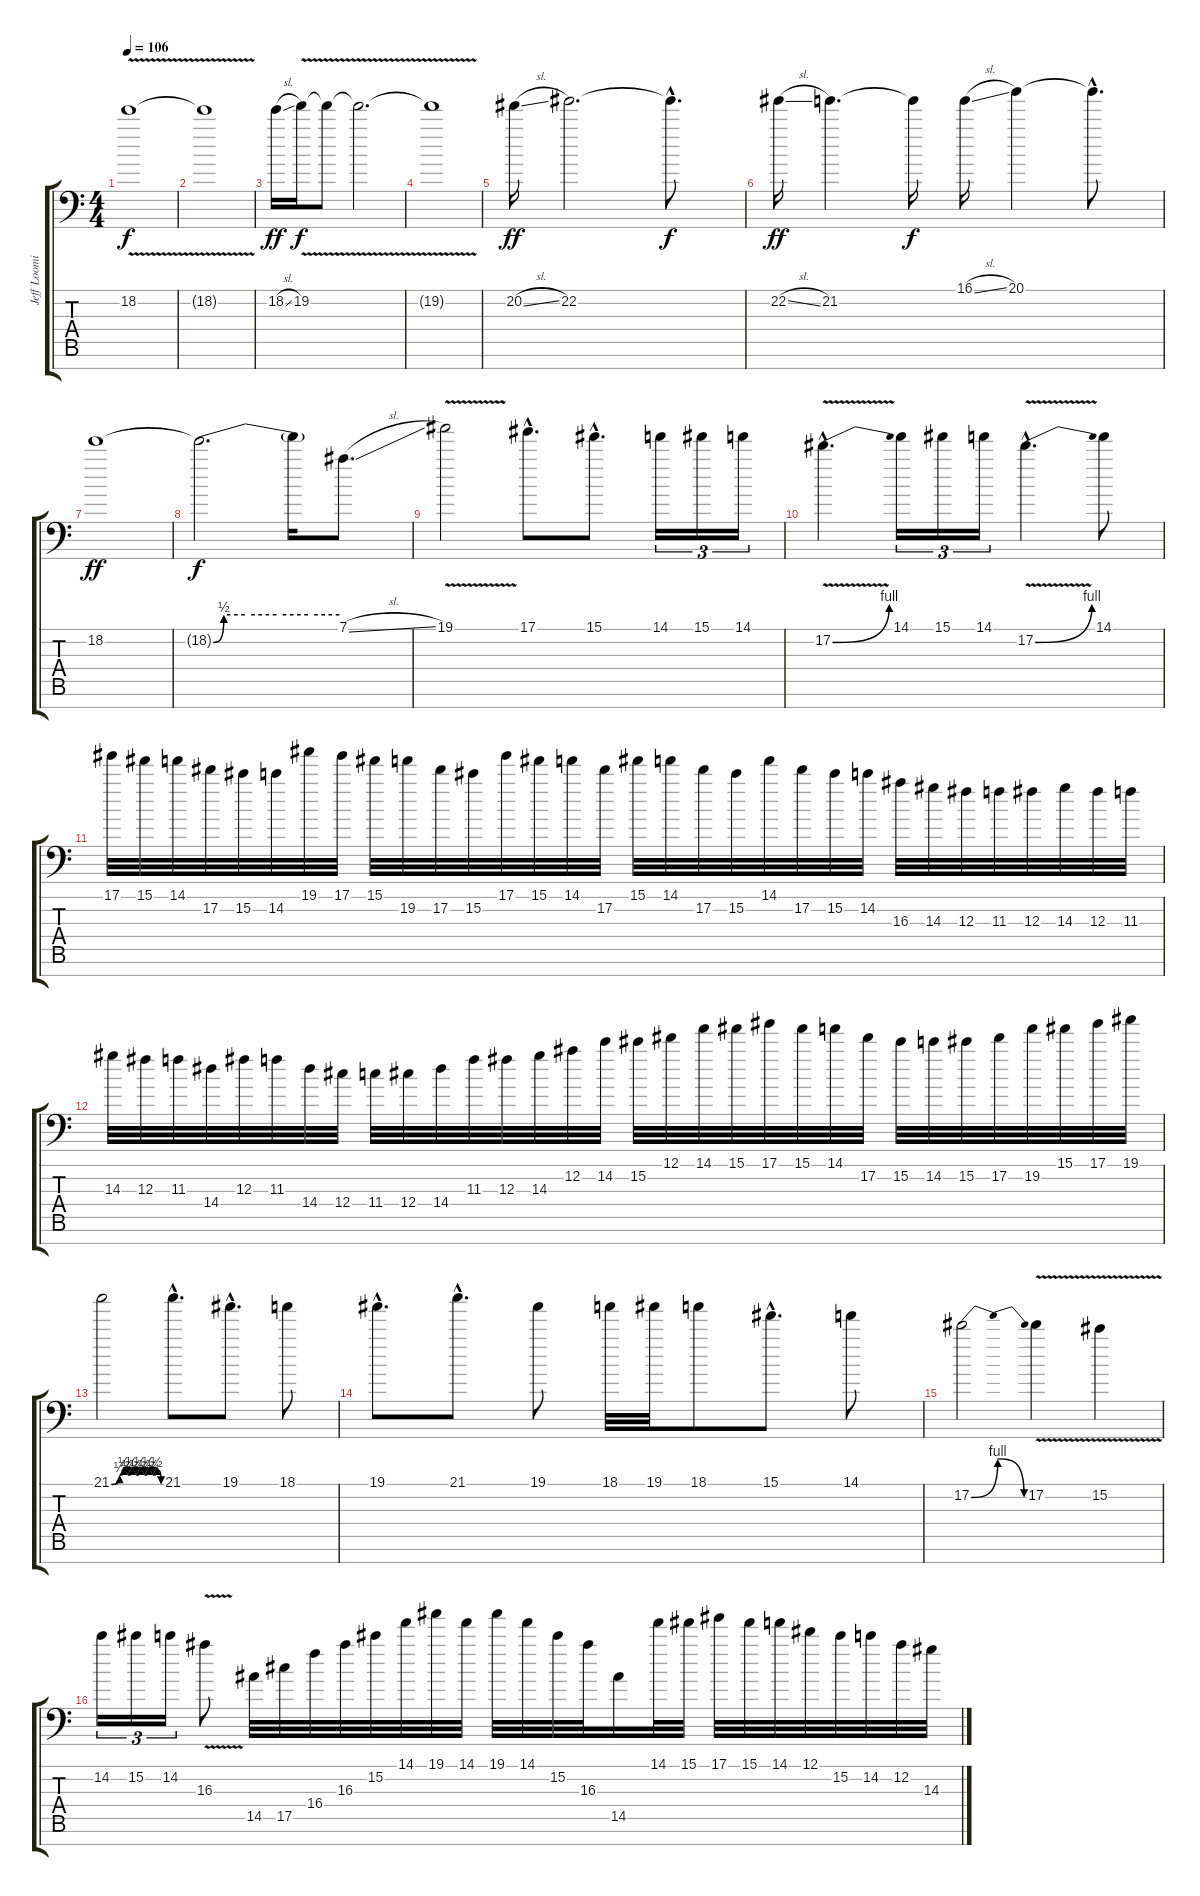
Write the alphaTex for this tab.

\track ("Jeff Loomis" "Jeff Loomi") {instrument distortionguitar}
\staff {score tabs}
\tuning (Eb4 Bb3 Gb3 Db3 Ab2 Eb2 Bb1) {hide}
\ts (4 4)
\tempo 106
\clef f4
\ks c
18.2{v}.1{dy f} |
18.2{t}.1 |
18.2{sl}.16{dy ff} 19.2{v}.16{dy f} 19.2{t}.8 19.2{v t}.2{d} |
19.2{t}.1 |
20.2{sl}.16{dy ff} 22.2.2{d} 22.2{hac t}.8{d dy f} |
22.2{sl}.16{dy ff} 21.2.4{d} 21.2{t}.16{dy f} 16.1{sl}.16 20.1.4 20.1{hac t}.8{d} |
18.2.1{dy ff} |
18.2{be (custom 0 0 5 2 15 2 30 2 45 2 60 2) t}.2{d dy f} 18.2{t}.16 7.1{sl}.8{d} |
19.1{v}.2 17.1{hac}.8{d} 15.1{hac}.8{d} 14.1.16{tu (3 2)} 15.1.16{tu (3 2)} 14.1.16{tu (3 2)} |
17.2{be (bend 0 0 60 4) v hac}.4{d} 14.1.16{tu (3 2)} 15.1.16{tu (3 2)} 14.1.16{tu (3 2)} 17.2{be (bend 0 0 60 4) v hac}.4{d} 14.1.8 |
17.1.32 15.1.32 14.1.32 17.2.32 15.2.32 14.2.32 19.1.32 17.1.32 15.1.32 19.2.32 17.2.32 15.2.32 17.1.32 15.1.32 14.1.32 17.2.32 15.1.32 14.1.32 17.2.32 15.2.32 14.1.32 17.2.32 15.2.32 14.2.32 16.3.32 14.3.32 12.3.32 11.3.32 12.3.32 14.3.32 12.3.32 11.3.32 |
14.3.32 12.3.32 11.3.32 14.4.32 12.3.32 11.3.32 14.4.32 12.4.32 11.4.32 12.4.32 14.4.32 11.3.32 12.3.32 14.3.32 12.2.32 14.2.32 15.2.32 12.1.32 14.1.32 15.1.32 17.1.32 15.1.32 14.1.32 17.2.32 15.2.32 14.2.32 15.2.32 17.2.32 19.2.32 15.1.32 17.1.32 19.1.32 |
21.1{be (custom 0 0 10 1 15 2 20 1 25 2 30 1 35 2 40 1 45 2 50 1 55 2 60 0)}.2 21.1{hac}.8{d} 19.1{hac}.8{d} 18.1.8 |
19.1{hac}.8{d} 21.1{hac}.8{d} 19.1.8 18.1.32 19.1.32 18.1.8 15.1{hac}.8{d} 14.1.8 |
17.2{be (bendrelease 0 0 15 4 45 4 60 0)}.2 17.2{v}.4 15.2{v}.4 |
14.2.16{tu (3 2)} 15.2.16{tu (3 2)} 14.2.16{tu (3 2)} 16.3{v}.8 14.5.32 17.5.32 16.4.32 16.3.32 15.2.32 14.1.32 19.1.32 14.1.32 19.1.32 14.1.32 15.2.32 16.3.32 14.5.16 14.1.32 15.1.32 17.1.32 15.1.32 14.1.32 12.1.32 15.2.32 14.2.32 12.2.32 14.3.32
